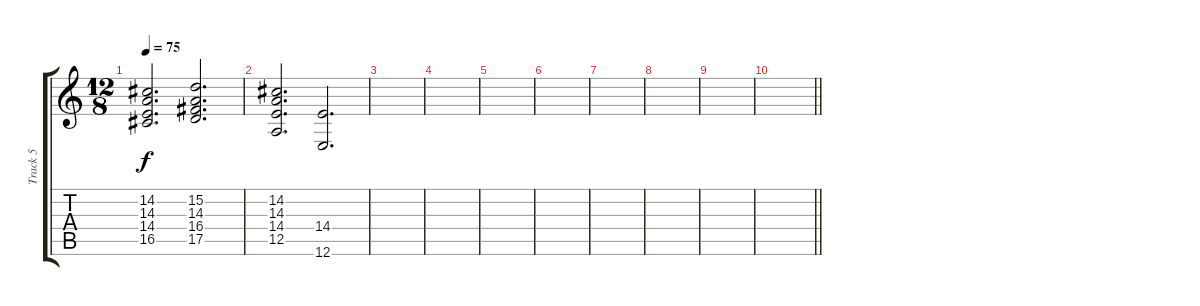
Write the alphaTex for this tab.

\track ("Track 5" "Track 5") {instrument stringensemble2}
\staff {score tabs}
\tuning (E4 B3 G3 D3 A2 E2) {hide}
\ts (12 8)
\tempo 75
\clef g2
\ks c
(14.2 14.3 14.4 16.5).2{d dy f} (15.2 14.3 16.4 17.5).2{d} |
(14.2 14.3 14.4 12.5).2{d} (14.4 12.6).2{d} |
|
|
|
|
|
|
|
\barLineRight lightlight
